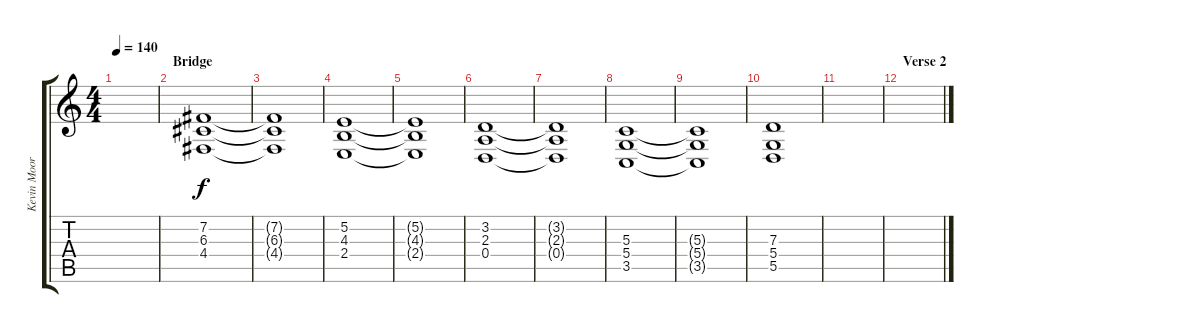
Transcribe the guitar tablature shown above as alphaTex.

\track ("Kevin Moore Backround Keyboard" "Kevin Moor") {instrument stringensemble1}
\staff {score tabs}
\tuning (E4 B3 G3 D3 A2 E2) {hide}
\ts (4 4)
\tempo 140
\clef g2
\ks c
|
\section ("" "Bridge")
(7.2 6.3 4.4).1{volume 8} |
(7.2{t} 6.3{t} 4.4{t}).1 |
(5.2 4.3 2.4).1 |
(5.2{t} 4.3{t} 2.4{t}).1 |
(3.2 2.3 0.4).1 |
(3.2{t} 2.3{t} 0.4{t}).1 |
(5.3 5.4 3.5).1 |
(5.3{t} 5.4{t} 3.5{t}).1 |
(7.3 5.4 5.5).1 |
|
\section ("" "Verse 2")
